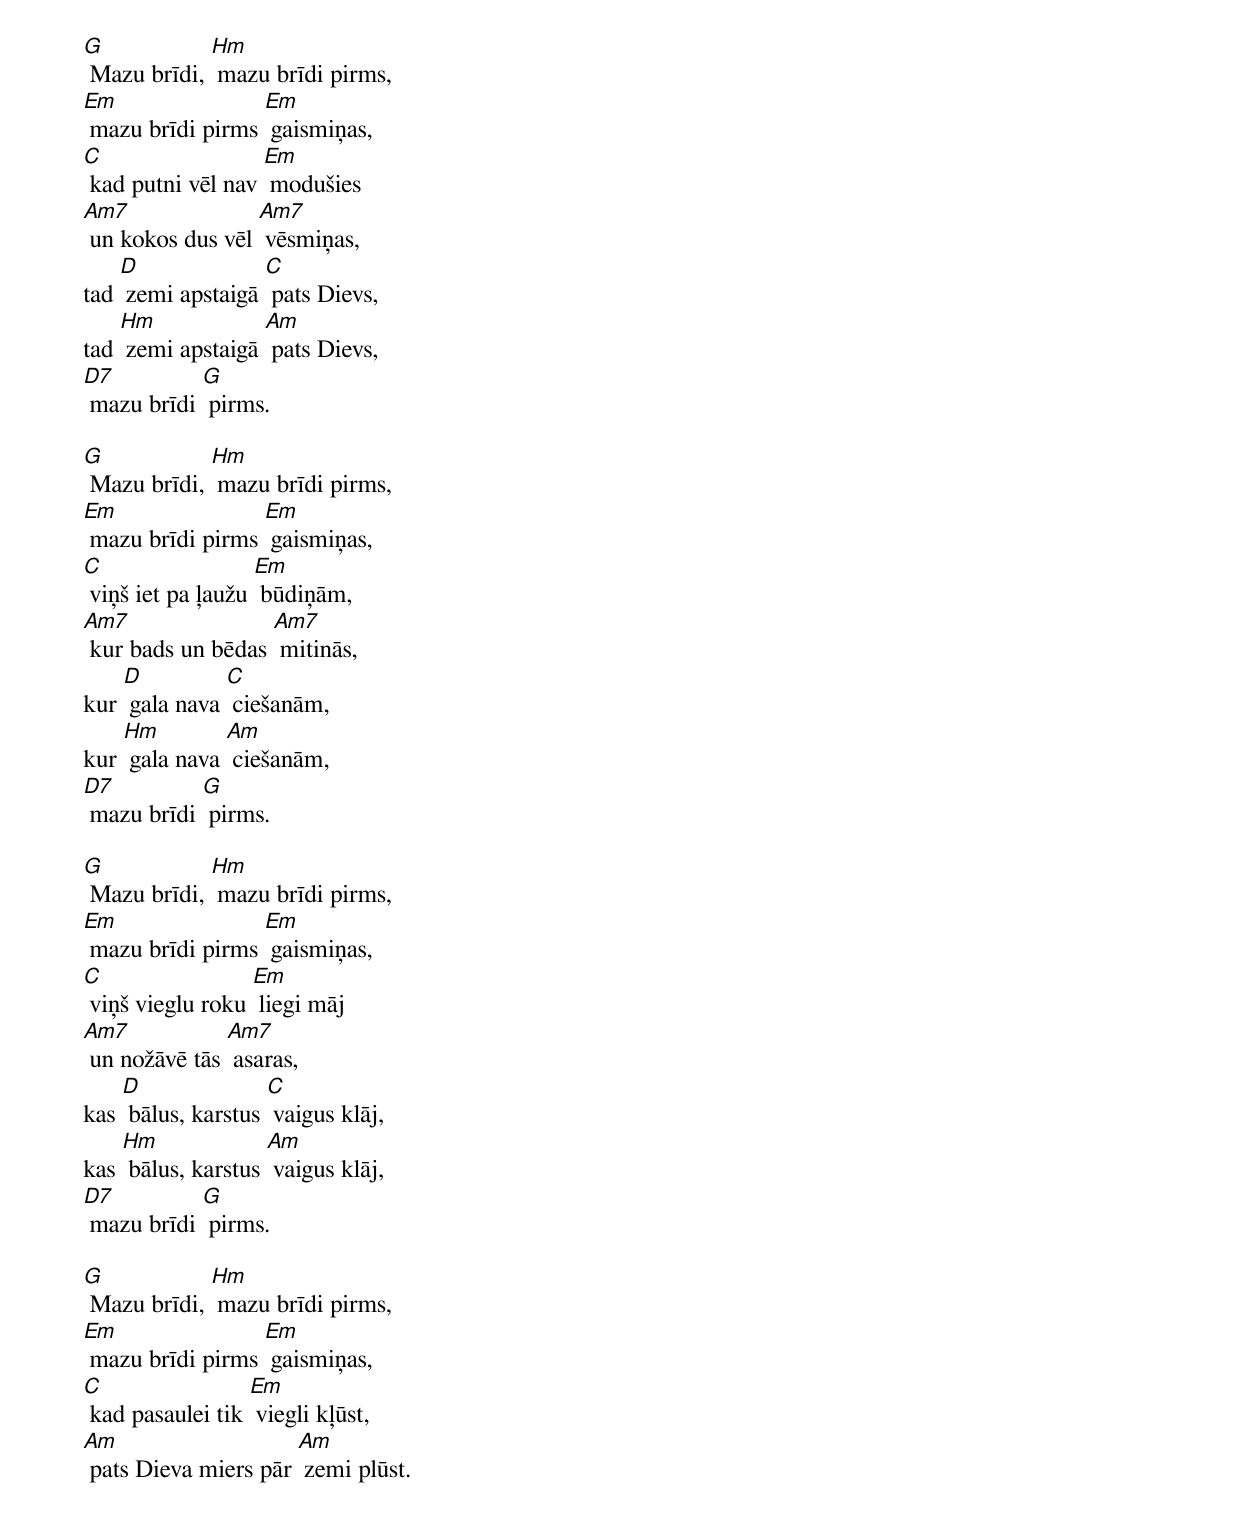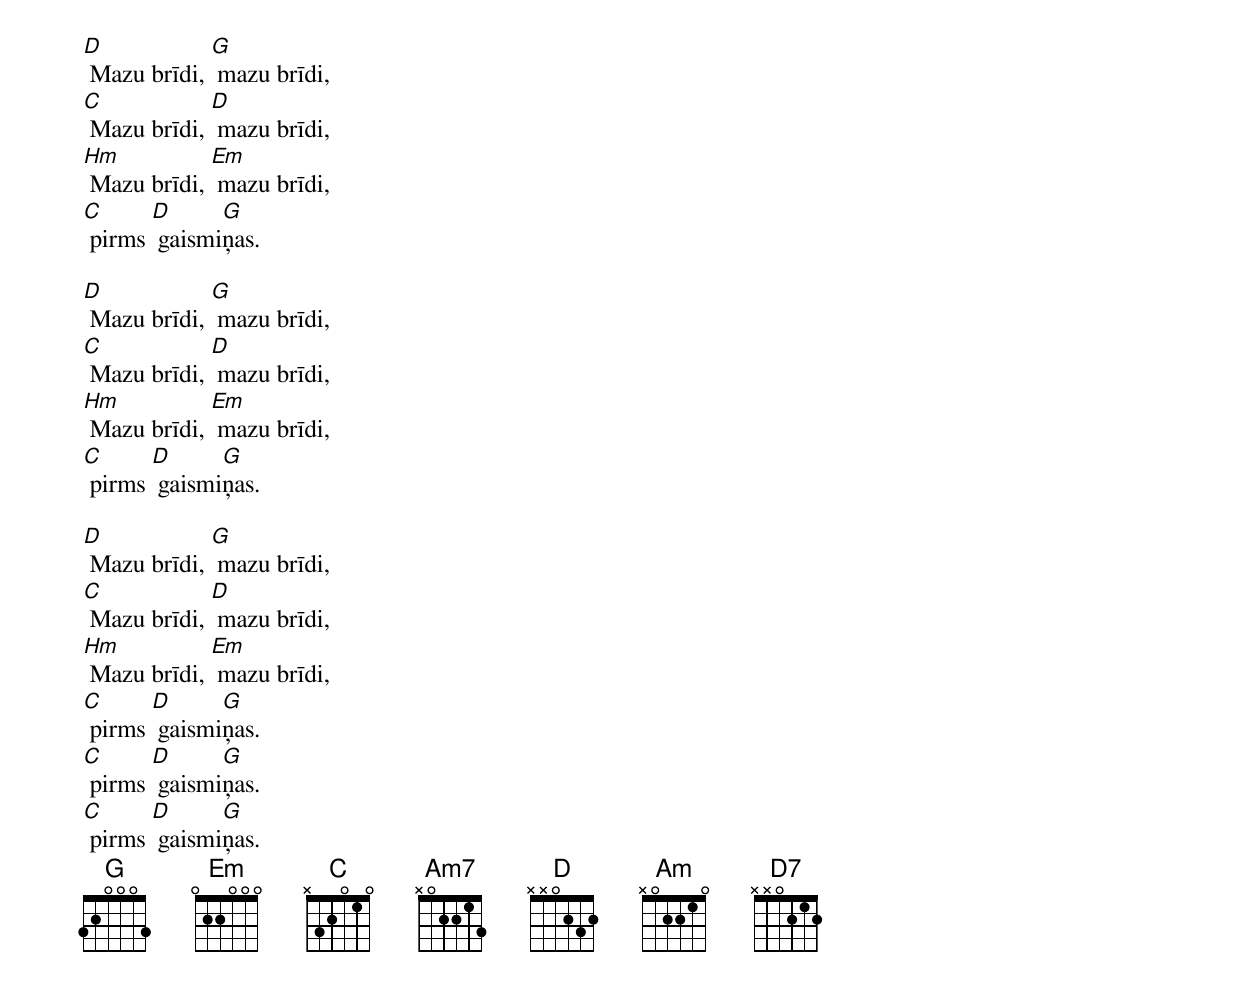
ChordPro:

[G] Mazu brīdi, [Hm] mazu brīdi pirms,
[Em] mazu brīdi pirms [Em] gaismiņas,
[C] kad putni vēl nav [Em] modušies
[Am7] un kokos dus vēl [Am7] vēsmiņas,
tad [D] zemi apstaigā [C] pats Dievs,
tad [Hm] zemi apstaigā [Am] pats Dievs,
[D7] mazu brīdi [G] pirms.

[G] Mazu brīdi, [Hm] mazu brīdi pirms,
[Em] mazu brīdi pirms [Em] gaismiņas,
[C] viņš iet pa ļaužu [Em] būdiņām,
[Am7] kur bads un bēdas [Am7] mitinās,
kur [D] gala nava [C] ciešanām,
kur [Hm] gala nava [Am] ciešanām,
[D7] mazu brīdi [G] pirms.

[G] Mazu brīdi, [Hm] mazu brīdi pirms,
[Em] mazu brīdi pirms [Em] gaismiņas,
[C] viņš vieglu roku [Em] liegi māj
[Am7] un nožāvē tās [Am7] asaras,
kas [D] bālus, karstus [C] vaigus klāj,
kas [Hm] bālus, karstus [Am] vaigus klāj,
[D7] mazu brīdi [G] pirms.

[G] Mazu brīdi, [Hm] mazu brīdi pirms,
[Em] mazu brīdi pirms [Em] gaismiņas,
[C] kad pasaulei tik [Em] viegli kļūst,
[Am] pats Dieva miers pār [Am] zemi plūst.

[D] Mazu brīdi, [G] mazu brīdi,
[C] Mazu brīdi, [D] mazu brīdi,
[Hm] Mazu brīdi, [Em] mazu brīdi,
[C] pirms [D] gaismi[G]ņas.

[D] Mazu brīdi, [G] mazu brīdi,
[C] Mazu brīdi, [D] mazu brīdi,
[Hm] Mazu brīdi, [Em] mazu brīdi,
[C] pirms [D] gaismi[G]ņas.

[D] Mazu brīdi, [G] mazu brīdi,
[C] Mazu brīdi, [D] mazu brīdi,
[Hm] Mazu brīdi, [Em] mazu brīdi,
[C] pirms [D] gaismi[G]ņas.
[C] pirms [D] gaismi[G]ņas.
[C] pirms [D] gaismi[G]ņas.
